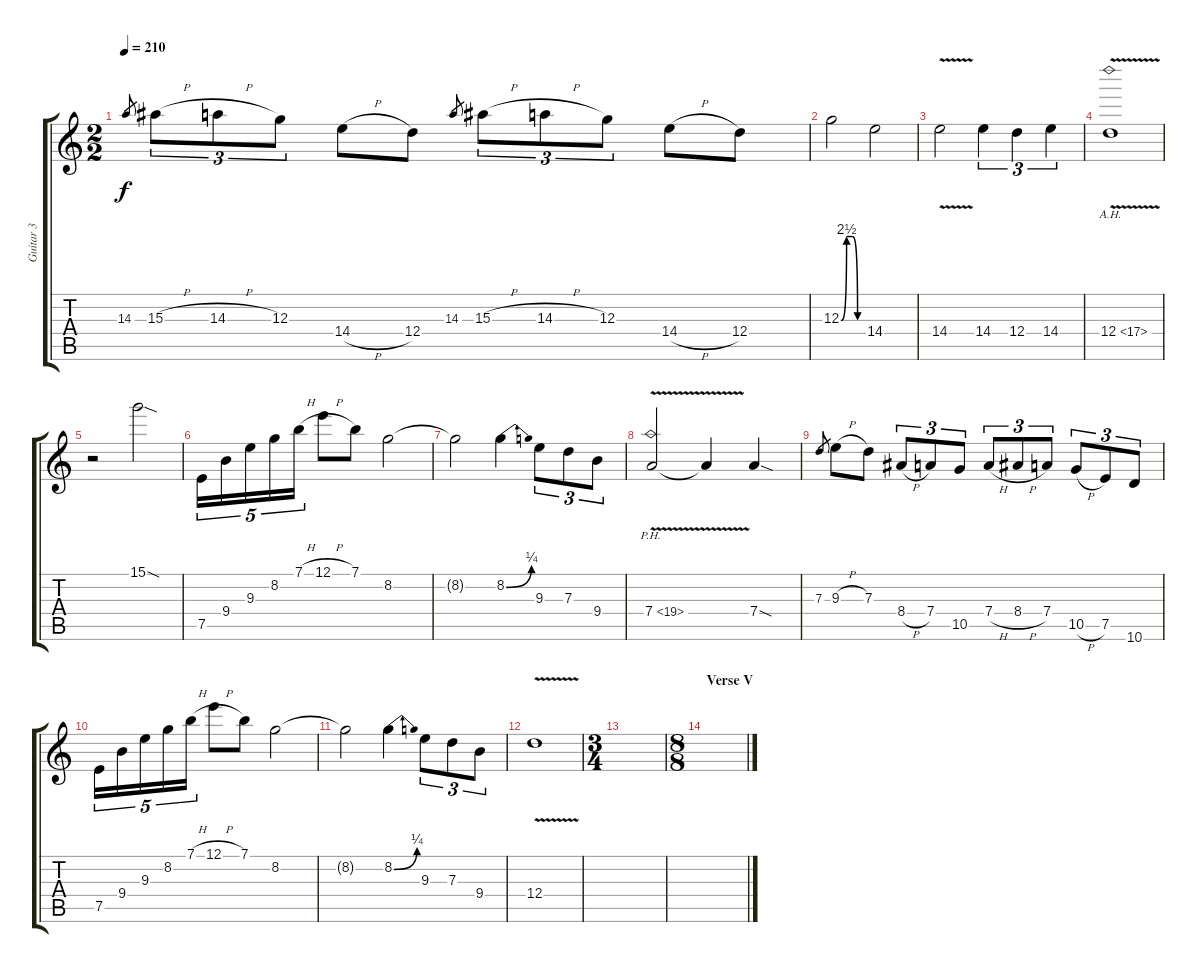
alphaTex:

\track ("Guitar 3" "Guitar 3") {instrument distortionguitar}
\staff {score tabs}
\tuning (E4 B3 G3 D3 A2 E2) {hide}
\ts (2 2)
\tempo 210
\clef g2
\ks c
14.3.8{gr dy f} 15.3{h}.8{tu (3 2)} 14.3{h}.8{tu (3 2)} 12.3.8{tu (3 2)} 14.4{h}.8 12.4.8 14.3.8{gr} 15.3{h}.8{tu (3 2)} 14.3{h}.8{tu (3 2)} 12.3.8{tu (3 2)} 14.4{h}.8 12.4.8 |
12.3{be (custom 0 0 15 10 30 10 45 0 60 0)}.2 14.4.2 |
14.4{v}.2 14.4.4{tu (3 2)} 12.4.4{tu (3 2)} 14.4.4{tu (3 2)} |
12.4{ah 5 v}.1 |
r.2 15.1{sod}.2 |
7.5.16{tu (5 4)} 9.4.16{tu (5 4)} 9.3.16{tu (5 4)} 8.2.16{tu (5 4)} 7.1{h}.16{tu (5 4)} 12.1{h}.8 7.1.8 8.2.2 |
8.2{t}.2 8.2{be (bend 0 0 60 1)}.4 9.3.8{tu (3 2)} 7.3.8{tu (3 2)} 9.4.8{tu (3 2)} |
7.4{ph 12 v}.2 7.4{t}.4 7.4{sod}.4 |
7.3.8{gr} 9.3{h}.8 7.3.8 8.4{h}.8{tu (3 2)} 7.4.8{tu (3 2)} 10.5.8{tu (3 2)} 7.4{h}.8{tu (3 2)} 8.4{h}.8{tu (3 2)} 7.4.8{tu (3 2)} 10.5{h}.8{tu (3 2)} 7.5.8{tu (3 2)} 10.6.8{tu (3 2)} |
7.5.16{tu (5 4)} 9.4.16{tu (5 4)} 9.3.16{tu (5 4)} 8.2.16{tu (5 4)} 7.1{h}.16{tu (5 4)} 12.1{h}.8 7.1.8 8.2.2 |
8.2{t}.2 8.2{be (bend 0 0 60 1)}.4 9.3.8{tu (3 2)} 7.3.8{tu (3 2)} 9.4.8{tu (3 2)} |
12.4{v}.1 |
\ts (3 4)
|
\ts (8 8)
\section ("" "Verse V")
